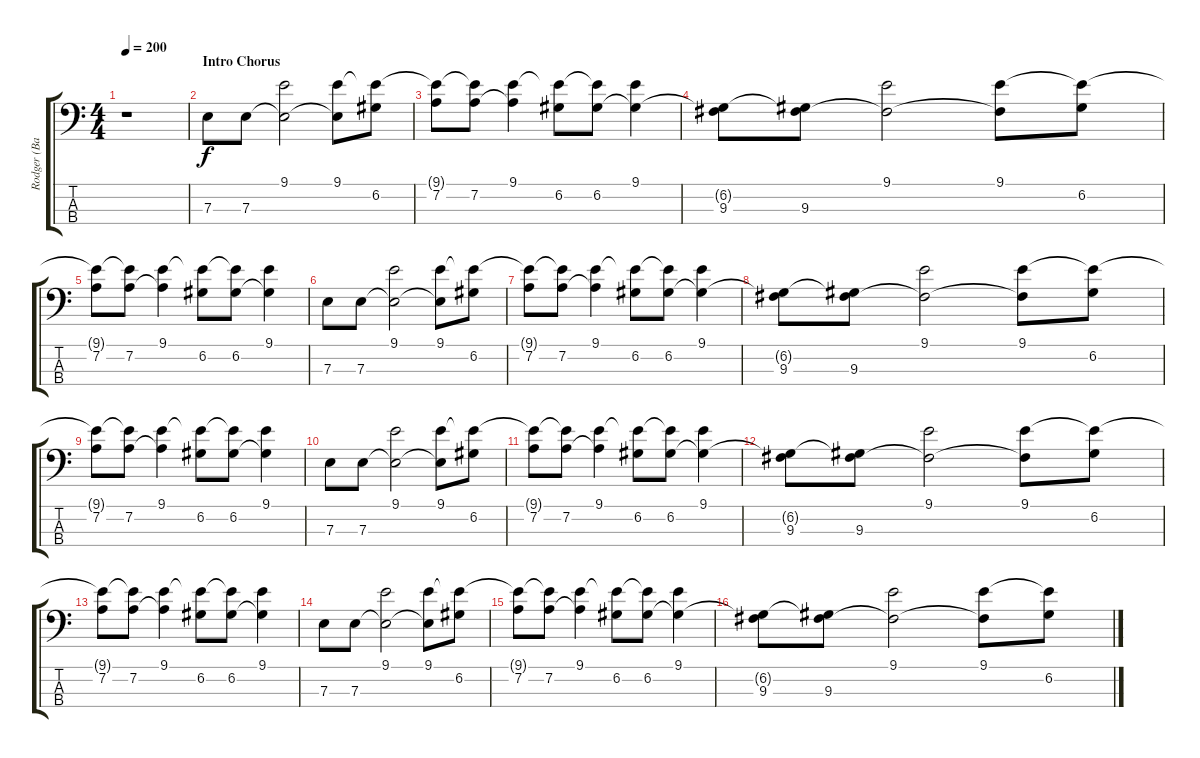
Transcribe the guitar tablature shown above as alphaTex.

\track ("Rodger (Bass)" "Rodger (Ba") {instrument electricbasspick}
\staff {score tabs}
\tuning (G2 D2 A1 E1) {hide}
\ts (4 4)
\tempo 200
\clef f4
\ks c
r.1{dy f instrument electricbasspick} |
\section ("" "Intro Chorus")
7.3.8 7.3.8 (9.1 7.3{t}).2 (9.1 7.3{t}).8 (9.1{t} 6.2).8 |
(9.1{t} 7.2).8 (9.1{t} 7.2).8 (9.1 7.2{t}).4 (9.1{t} 6.2).8 (9.1{t} 6.2).8 (9.1 6.2{t}).4 |
(6.2{t} 9.3).8 (6.2{t} 9.3).8 (9.1 9.3{t}).2 (9.1 9.3{t}).8 (9.1{t} 6.2).8 |
(9.1{t} 7.2).8 (9.1{t} 7.2).8 (9.1 7.2{t}).4 (9.1{t} 6.2).8 (9.1{t} 6.2).8 (9.1 6.2{t}).4 |
7.3.8 7.3.8 (9.1 7.3{t}).2 (9.1 7.3{t}).8 (9.1{t} 6.2).8 |
(9.1{t} 7.2).8 (9.1{t} 7.2).8 (9.1 7.2{t}).4 (9.1{t} 6.2).8 (9.1{t} 6.2).8 (9.1 6.2{t}).4 |
(6.2{t} 9.3).8 (6.2{t} 9.3).8 (9.1 9.3{t}).2 (9.1 9.3{t}).8 (9.1{t} 6.2).8 |
(9.1{t} 7.2).8 (9.1{t} 7.2).8 (9.1 7.2{t}).4 (9.1{t} 6.2).8 (9.1{t} 6.2).8 (9.1 6.2{t}).4 |
7.3.8 7.3.8 (9.1 7.3{t}).2 (9.1 7.3{t}).8 (9.1{t} 6.2).8 |
(9.1{t} 7.2).8 (9.1{t} 7.2).8 (9.1 7.2{t}).4 (9.1{t} 6.2).8 (9.1{t} 6.2).8 (9.1 6.2{t}).4 |
(6.2{t} 9.3).8 (6.2{t} 9.3).8 (9.1 9.3{t}).2 (9.1 9.3{t}).8 (9.1{t} 6.2).8 |
(9.1{t} 7.2).8 (9.1{t} 7.2).8 (9.1 7.2{t}).4 (9.1{t} 6.2).8 (9.1{t} 6.2).8 (9.1 6.2{t}).4 |
7.3.8 7.3.8 (9.1 7.3{t}).2 (9.1 7.3{t}).8 (9.1{t} 6.2).8 |
(9.1{t} 7.2).8 (9.1{t} 7.2).8 (9.1 7.2{t}).4 (9.1{t} 6.2).8 (9.1{t} 6.2).8 (9.1 6.2{t}).4 |
(6.2{t} 9.3).8 (6.2{t} 9.3).8 (9.1 9.3{t}).2 (9.1 9.3{t}).8 (9.1{t} 6.2).8
